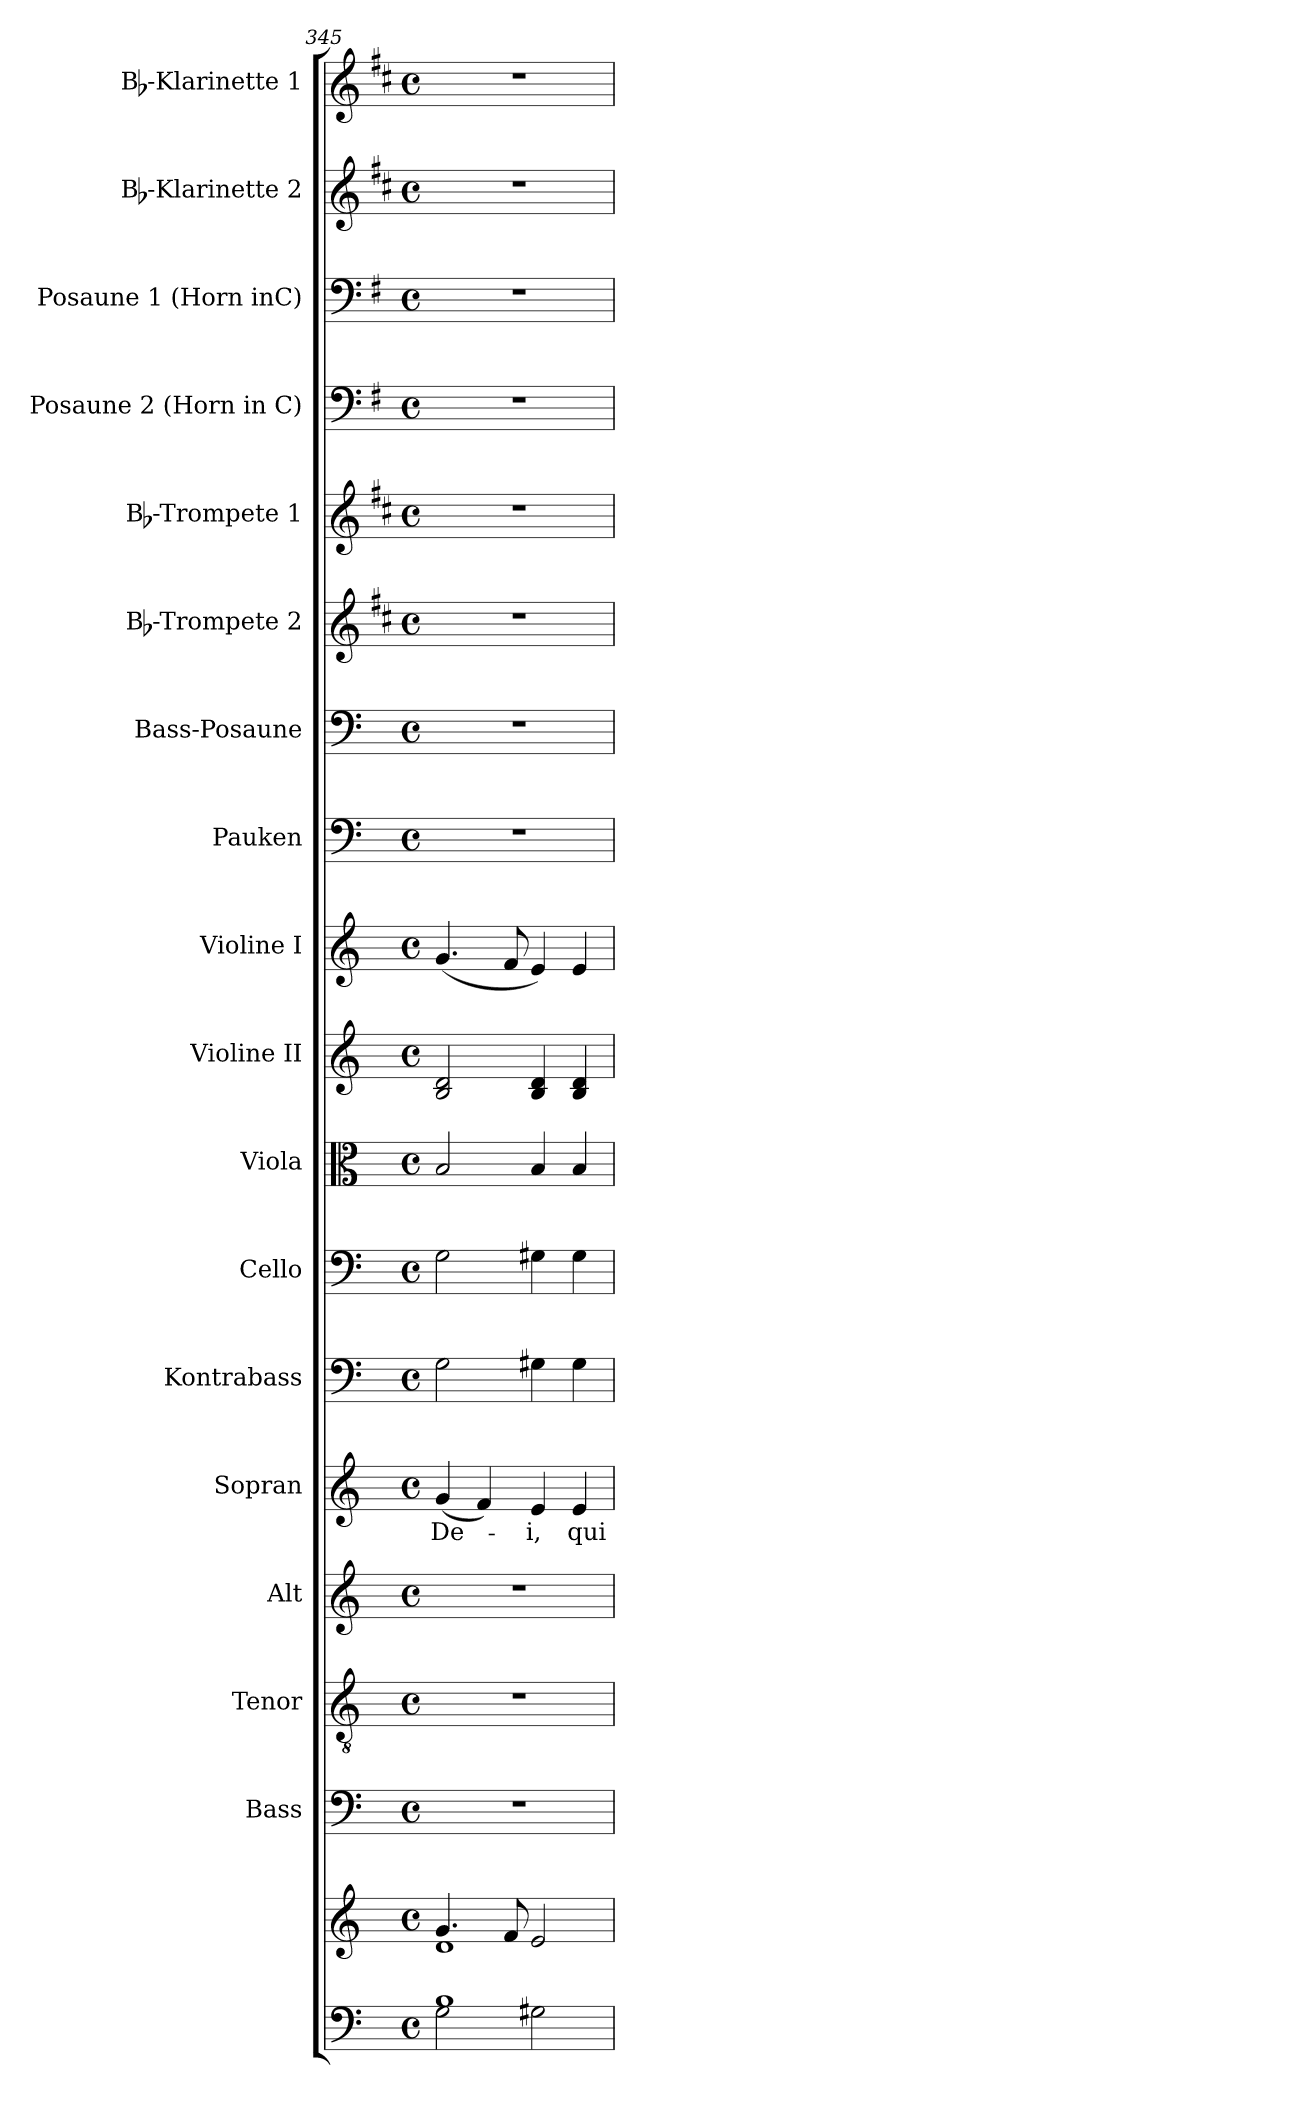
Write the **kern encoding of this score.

**kern	**kern	**kern	**kern	**kern	**kern	**text	**kern	**kern	**kern	**kern	**kern	**kern	**kern	**kern	**kern	**kern	**kern	**kern	**kern
*part18	*part18	*part17	*part16	*part15	*part14	*part14	*part13	*part12	*part11	*part10	*part9	*part8	*part7	*part6	*part5	*part4	*part3	*part2	*part1
*staff19	*staff18	*staff17	*staff16	*staff15	*staff14	*staff14	*staff13	*staff12	*staff11	*staff10	*staff9	*staff8	*staff7	*staff6	*staff5	*staff4	*staff3	*staff2	*staff1
*	*	*I"Bass	*I"Tenor	*I"Alt	*I"Sopran	*	*I"Kontrabass	*I"Cello	*I"Viola	*I"Violine II	*I"Violine I	*I"Pauken	*I"Bass-Posaune	*I"Bb-Trompete 2	*I"Bb-Trompete 1	*I"Posaune 2 (Horn in C)	*I"Posaune 1 (Horn inC)	*I"Bb-Klarinette 2	*I"Bb-Klarinette 1
*	*	*I'B.	*I'T.	*I'A.	*I'S.	*	*I'Kb.	*	*I'Vla.	*I'Vl. II	*I'Vl. I	*I'Pk.	*I'B-Pos.	*I'Bb Trp. 2	*I'Bb Trp. 1	*I'Pos. 2	*I'Pos. 1	*I'Bb Kl. 2	*I'Bb Kl. 1
*clefF4	*clefG2	*clefF4	*clefGv2	*clefG2	*clefG2	*	*clefF4	*clefF4	*clefC3	*clefG2	*clefG2	*clefF4	*clefF4	*clefG2	*clefG2	*clefF4	*clefF4	*clefG2	*clefG2
*	*	*	*	*	*	*	*ITrd7c12	*	*	*	*	*	*	*ITrd1c2	*ITrd1c2	*ITrd4c7	*ITrd4c7	*ITrd1c2	*ITrd1c2
*k[]	*k[]	*k[]	*k[]	*k[]	*k[]	*	*k[]	*k[]	*k[]	*k[]	*k[]	*k[]	*k[]	*k[]	*k[]	*k[]	*k[]	*k[]	*k[]
*C:	*C:	*C:	*C:	*C:	*C:	*	*C:	*C:	*C:	*C:	*C:	*C:	*C:	*C:	*C:	*C:	*C:	*C:	*C:
*M4/4	*M4/4	*M4/4	*M4/4	*M4/4	*M4/4	*	*M4/4	*M4/4	*M4/4	*M4/4	*M4/4	*M4/4	*M4/4	*M4/4	*M4/4	*M4/4	*M4/4	*M4/4	*M4/4
*met(c)	*met(c)	*met(c)	*met(c)	*met(c)	*met(c)	*	*met(c)	*met(c)	*met(c)	*met(c)	*met(c)	*met(c)	*met(c)	*met(c)	*met(c)	*met(c)	*met(c)	*met(c)	*met(c)
=345	=345	=345	=345	=345	=345	=345	=345	=345	=345	=345	=345	=345	=345	=345	=345	=345	=345	=345	=345
*^	*^	*	*	*	*	*	*	*	*	*	*	*	*	*	*	*	*	*	*
!	!	!	!	!	!	!	!	!LO:LY:b	!	!	!	!	!	!	!	!	!	!	!	!	!
1B	2G\	4.g/	1d	1r	1r	1r	(<4g/	De-	2GG\	2G\	2B/	2B/ 2d/	(<4.g/	1r	1r	1r	1r	1r	1r	1r	1r
.	.	.	.	.	.	.	4f/)	.	.	.	.	.	.	.	.	.	.	.	.	.	.
.	.	8f/	.	.	.	.	.	.	.	.	.	.	8f/	.	.	.	.	.	.	.	.
!	!	!	!	!	!	!	!	!LO:LY:b	!	!	!	!	!	!	!	!	!	!	!	!	!
.	2G#X\	2e/	.	.	.	.	4e/	-i,	4GG#X\	4G#X\	4B/	4B/ 4d/	4e/)	.	.	.	.	.	.	.	.
!	!	!	!	!	!	!	!	!LO:LY:b	!	!	!	!	!	!	!	!	!	!	!	!	!
.	.	.	.	.	.	.	4e/	qui	4GG#\	4G#\	4B/	4B/ 4d/	4e/	.	.	.	.	.	.	.	.
*v	*v	*	*	*	*	*	*	*	*	*	*	*	*	*	*	*	*	*	*	*	*
*	*v	*v	*	*	*	*	*	*	*	*	*	*	*	*	*	*	*	*	*	*
=	=	=	=	=	=	=	=	=	=	=	=	=	=	=	=	=	=	=	=
*-	*-	*-	*-	*-	*-	*-	*-	*-	*-	*-	*-	*-	*-	*-	*-	*-	*-	*-	*-
